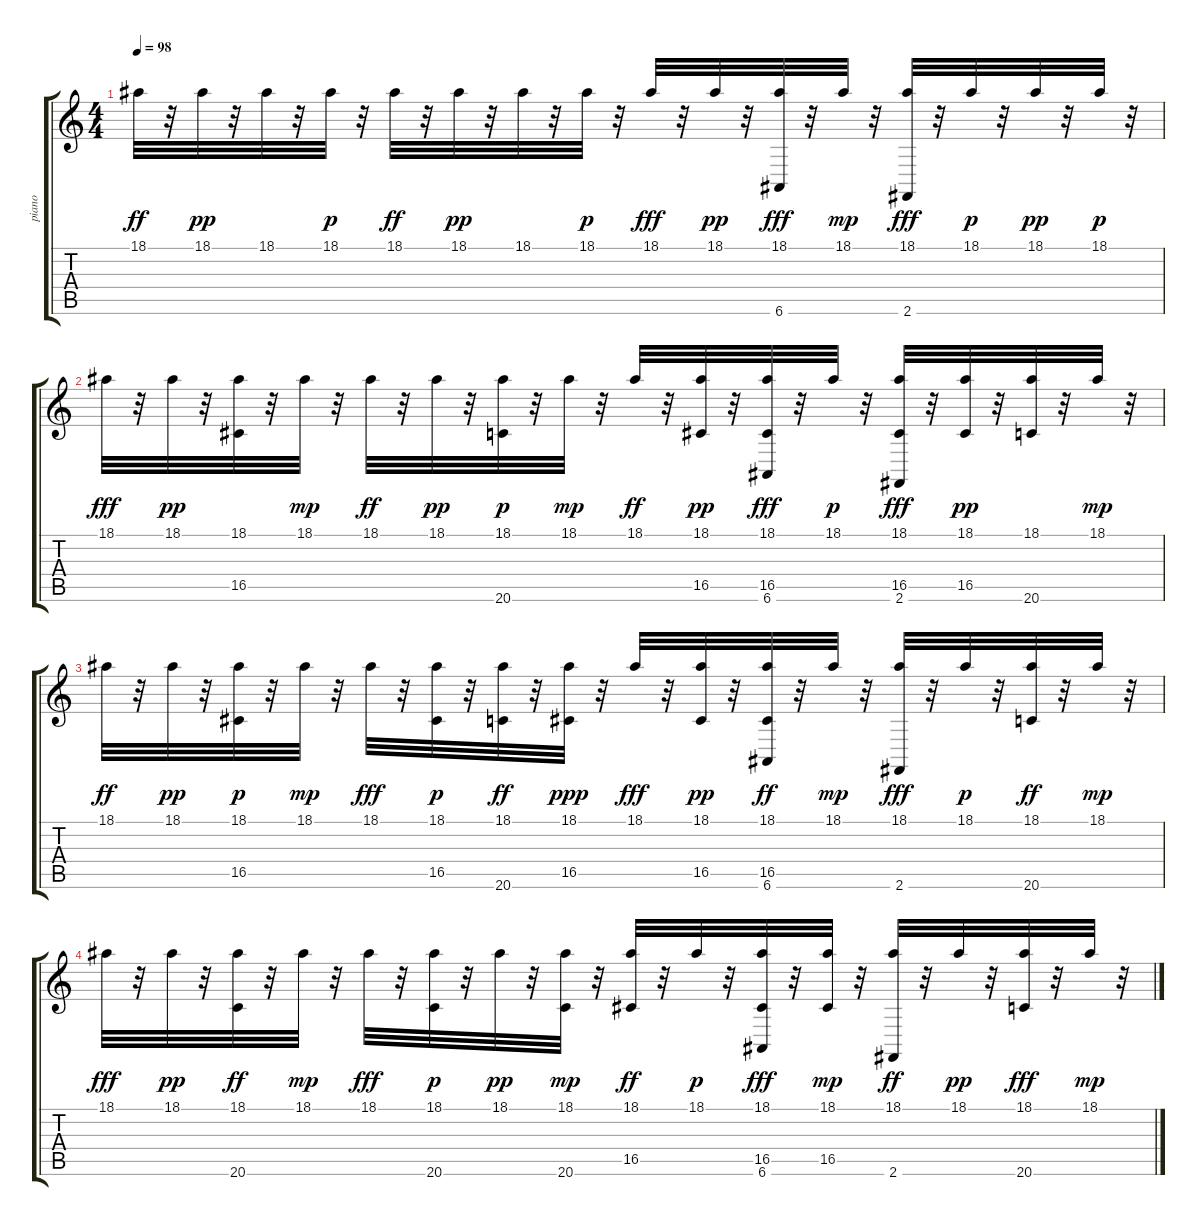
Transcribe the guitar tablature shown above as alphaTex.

\track ("piano" "piano") {instrument acousticgrandpiano}
\staff {score tabs}
\tuning (E4 B3 G3 D3 A2 E2) {hide}
\ts (4 4)
\tempo 98
\clef g2
\ks c
18.1.32{dy ff} r.32 18.1.32{dy pp} r.32 18.1.32 r.32 18.1.32{dy p} r.32 18.1.32{dy ff} r.32 18.1.32{dy pp} r.32 18.1.32 r.32 18.1.32{dy p} r.32 18.1.32{dy fff} r.32 18.1.32{dy pp} r.32 (18.1 6.6).32{dy fff} r.32 18.1.32{dy mp} r.32 (18.1 2.6).32{dy fff} r.32 18.1.32{dy p} r.32 18.1.32{dy pp} r.32 18.1.32{dy p} r.32 |
18.1.32{dy fff} r.32 18.1.32{dy pp} r.32 (18.1 16.5).32 r.32 18.1.32{dy mp} r.32 18.1.32{dy ff} r.32 18.1.32{dy pp} r.32 (18.1 20.6).32{dy p} r.32 18.1.32{dy mp} r.32 18.1.32{dy ff} r.32 (18.1 16.5).32{dy pp} r.32 (18.1 16.5 6.6).32{dy fff} r.32 18.1.32{dy p} r.32 (18.1 16.5 2.6).32{dy fff} r.32 (18.1 16.5).32{dy pp} r.32 (18.1 20.6).32 r.32 18.1.32{dy mp} r.32 |
18.1.32{dy ff} r.32 18.1.32{dy pp} r.32 (18.1 16.5).32{dy p} r.32 18.1.32{dy mp} r.32 18.1.32{dy fff} r.32 (18.1 16.5).32{dy p} r.32 (18.1 20.6).32{dy ff} r.32 (18.1 16.5).32{dy ppp} r.32 18.1.32{dy fff} r.32 (18.1 16.5).32{dy pp} r.32 (18.1 16.5 6.6).32{dy ff} r.32 18.1.32{dy mp} r.32 (18.1 2.6).32{dy fff} r.32 18.1.32{dy p} r.32 (18.1 20.6).32{dy ff} r.32 18.1.32{dy mp} r.32 |
18.1.32{dy fff} r.32 18.1.32{dy pp} r.32 (18.1 20.6).32{dy ff} r.32 18.1.32{dy mp} r.32 18.1.32{dy fff} r.32 (18.1 20.6).32{dy p} r.32 18.1.32{dy pp} r.32 (18.1 20.6).32{dy mp} r.32 (18.1 16.5).32{dy ff} r.32 18.1.32{dy p} r.32 (18.1 16.5 6.6).32{dy fff} r.32 (18.1 16.5).32{dy mp} r.32 (18.1 2.6).32{dy ff} r.32 18.1.32{dy pp} r.32 (18.1 20.6).32{dy fff} r.32 18.1.32{dy mp} r.32
